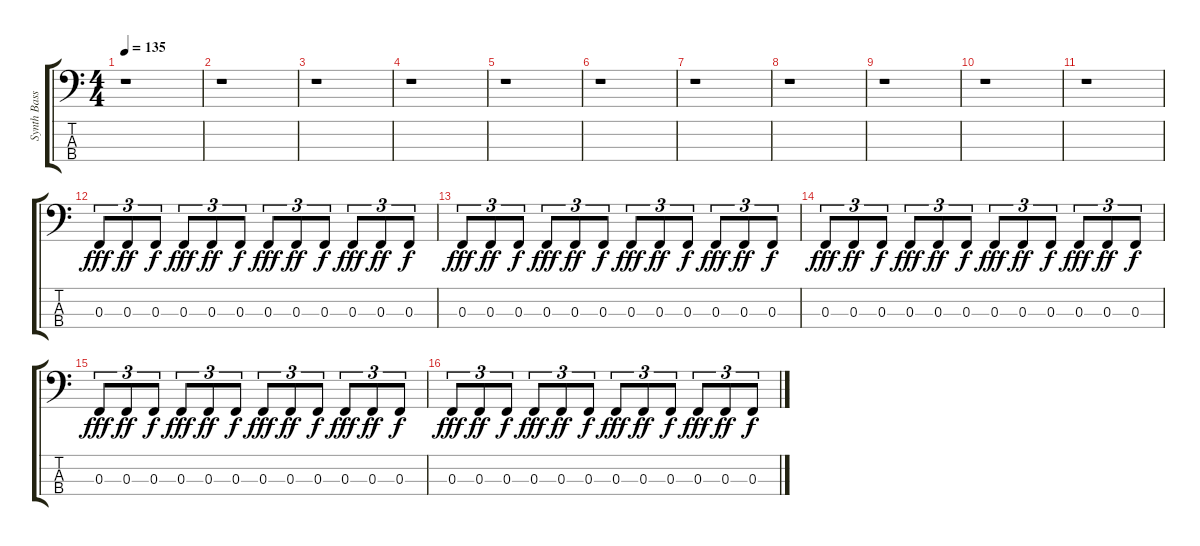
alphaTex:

\track ("Synth Bass" "Synth Bass") {instrument synthbass1}
\staff {score tabs}
\tuning (Eb2 Bb1 F1 C1) {hide}
\ts (4 4)
\tempo 135
\clef f4
\ks c
r.1{dy f} |
r.1 |
r.1 |
r.1 |
r.1 |
r.1 |
r.1 |
r.1 |
r.1 |
r.1 |
r.1 |
0.3.8{tu (3 2) dy fff} 0.3.8{tu (3 2) dy ff} 0.3.8{tu (3 2) dy f} 0.3.8{tu (3 2) dy fff} 0.3.8{tu (3 2) dy ff} 0.3.8{tu (3 2) dy f} 0.3.8{tu (3 2) dy fff} 0.3.8{tu (3 2) dy ff} 0.3.8{tu (3 2) dy f} 0.3.8{tu (3 2) dy fff} 0.3.8{tu (3 2) dy ff} 0.3.8{tu (3 2) dy f} |
0.3.8{tu (3 2) dy fff} 0.3.8{tu (3 2) dy ff} 0.3.8{tu (3 2) dy f} 0.3.8{tu (3 2) dy fff} 0.3.8{tu (3 2) dy ff} 0.3.8{tu (3 2) dy f} 0.3.8{tu (3 2) dy fff} 0.3.8{tu (3 2) dy ff} 0.3.8{tu (3 2) dy f} 0.3.8{tu (3 2) dy fff} 0.3.8{tu (3 2) dy ff} 0.3.8{tu (3 2) dy f} |
0.3.8{tu (3 2) dy fff} 0.3.8{tu (3 2) dy ff} 0.3.8{tu (3 2) dy f} 0.3.8{tu (3 2) dy fff} 0.3.8{tu (3 2) dy ff} 0.3.8{tu (3 2) dy f} 0.3.8{tu (3 2) dy fff} 0.3.8{tu (3 2) dy ff} 0.3.8{tu (3 2) dy f} 0.3.8{tu (3 2) dy fff} 0.3.8{tu (3 2) dy ff} 0.3.8{tu (3 2) dy f} |
0.3.8{tu (3 2) dy fff} 0.3.8{tu (3 2) dy ff} 0.3.8{tu (3 2) dy f} 0.3.8{tu (3 2) dy fff} 0.3.8{tu (3 2) dy ff} 0.3.8{tu (3 2) dy f} 0.3.8{tu (3 2) dy fff} 0.3.8{tu (3 2) dy ff} 0.3.8{tu (3 2) dy f} 0.3.8{tu (3 2) dy fff} 0.3.8{tu (3 2) dy ff} 0.3.8{tu (3 2) dy f} |
0.3.8{tu (3 2) dy fff} 0.3.8{tu (3 2) dy ff} 0.3.8{tu (3 2) dy f} 0.3.8{tu (3 2) dy fff} 0.3.8{tu (3 2) dy ff} 0.3.8{tu (3 2) dy f} 0.3.8{tu (3 2) dy fff} 0.3.8{tu (3 2) dy ff} 0.3.8{tu (3 2) dy f} 0.3.8{tu (3 2) dy fff} 0.3.8{tu (3 2) dy ff} 0.3.8{tu (3 2) dy f}
